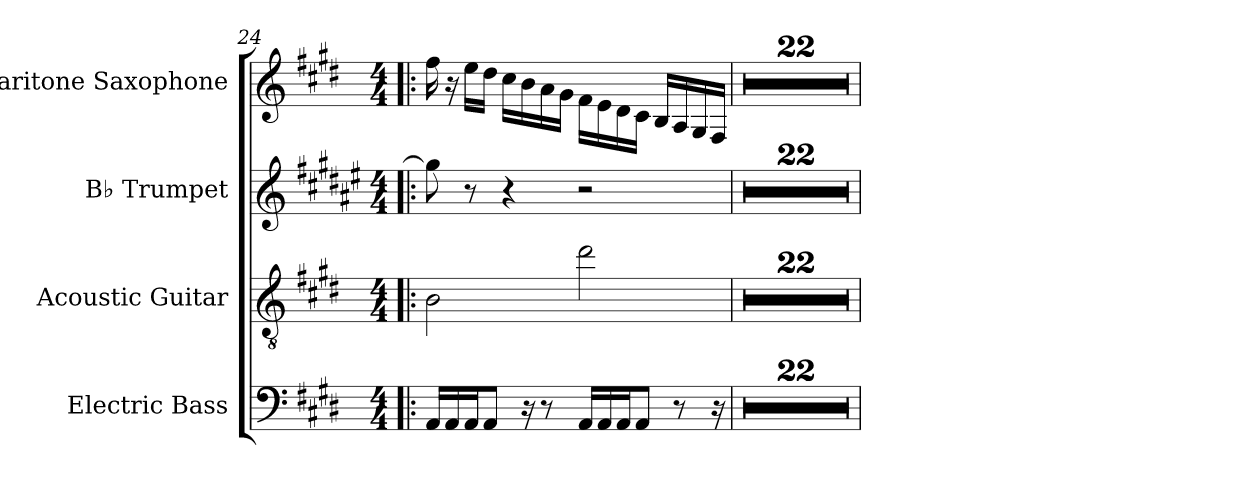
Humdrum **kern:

**kern	**kern	**kern	**kern
*part4	*part3	*part2	*part1
*staff4	*staff3	*staff2	*staff1
*I"Electric Bass	*I"Acoustic Guitar	*I"B♭ Trumpet	*I"Baritone Saxophone
*I'El. B.	*I'Guit.	*I'B♭ Tpt.	*I'Bar. Sax.
*clefF4	*clefGv2	*clefG2	*clefG2
*ITrd7c12	*	*ITrd1c2	*ITrd12c21
*k[f#c#g#d#]	*k[f#c#g#d#]	*k[f#c#g#d#]	*k[f#c#g#d#]
*M4/4	*M4/4	*M4/4	*M4/4
=24!|:	=24!|:	=24!|:	=24!|:
16AAA/LL	2B\	8ff#\]	16f#\
16AAA/	.	.	16r
16AAA/J	.	8r	16e\LL
8AAA/J	.	.	16d#\JJ
.	.	4r	16c#\LL
16r	.	.	16B\
8r	.	.	16A\
.	.	.	16G#\JJ
16AAA/LL	2dd#\	2r	16F#\LL
16AAA/	.	.	16E\
16AAA/J	.	.	16D#\
8AAA/J	.	.	16C#\JJ
.	.	.	16BB/LL
8r	.	.	16AA/
.	.	.	16GG#/
16r	.	.	16FF#/JJ
!!LO:PB:g=z
=25	=25	=25	=25
1r	1r	1r	1r
=26	=26	=26	=26
1r	1r	1r	1r
=27	=27	=27	=27
1r	1r	1r	1r
=28	=28	=28	=28
1r	1r	1r	1r
=29	=29	=29	=29
1r	1r	1r	1r
=30	=30	=30	=30
1r	1r	1r	1r
=31	=31	=31	=31
1r	1r	1r	1r
=32	=32	=32	=32
1r	1r	1r	1r
=33	=33	=33	=33
1r	1r	1r	1r
=34	=34	=34	=34
1r	1r	1r	1r
=35	=35	=35	=35
1r	1r	1r	1r
=36	=36	=36	=36
1r	1r	1r	1r
=37	=37	=37	=37
1r	1r	1r	1r
=38	=38	=38	=38
1r	1r	1r	1r
=39	=39	=39	=39
1r	1r	1r	1r
!!LO:LB:g=z
=40	=40	=40	=40
1r	1r	1r	1r
=41	=41	=41	=41
1r	1r	1r	1r
=42	=42	=42	=42
1r	1r	1r	1r
=43	=43	=43	=43
1r	1r	1r	1r
=44	=44	=44	=44
1r	1r	1r	1r
=45	=45	=45	=45
1r	1r	1r	1r
=46	=46	=46	=46
1r	1r	1r	1r
=	=	=	=
*-	*-	*-	*-
